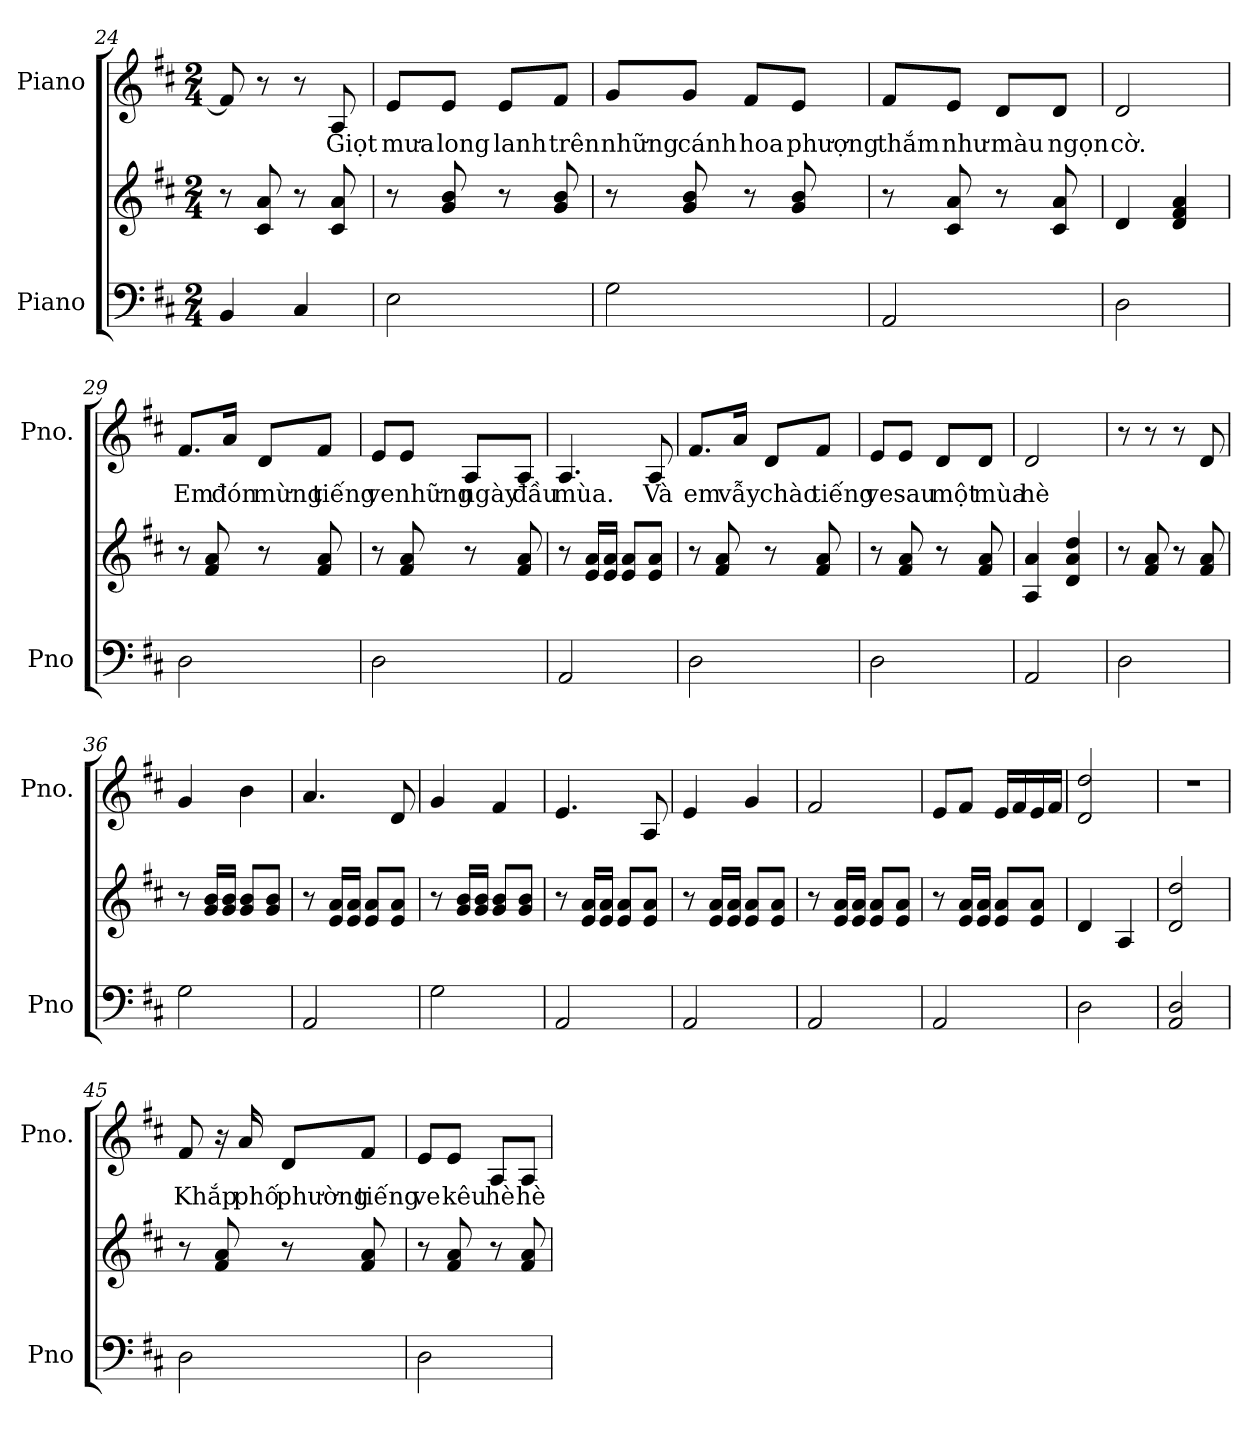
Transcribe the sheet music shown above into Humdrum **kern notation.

**kern	**kern	**kern	**text
*part2	*part2	*part1	*part1
*staff3	*staff2	*staff1	*staff1
*I"Piano	*	*I"Piano	*
*I'Pno	*	*I'Pno.	*
!!LO:LB:g=z
*clefF4	*clefG2	*clefG2	*
*k[f#c#]	*k[f#c#]	*k[f#c#]	*
*M2/4	*M2/4	*M2/4	*
=24	=24	=24	=24
4BB/	8r	8f#/]	.
.	8c#/ 8a/	8r	.
4C#/	8r	8r	.
!	!	!	!LO:LY:b
.	8c#/ 8a/	8A/	Giọt
=25	=25	=25	=25
!	!	!	!LO:LY:b
2E\	8r	8e/L	mưa
!	!	!	!LO:LY:b
.	8g/ 8b/	8e/J	long
!	!	!	!LO:LY:b
.	8r	8e/L	lanh
!	!	!	!LO:LY:b
.	8g/ 8b/	8f#/J	trên
=26	=26	=26	=26
!	!	!	!LO:LY:b
2G\	8r	8g/L	những
!	!	!	!LO:LY:b
.	8g/ 8b/	8g/J	cánh
!	!	!	!LO:LY:b
.	8r	8f#/L	hoa
!	!	!	!LO:LY:b
.	8g/ 8b/	8e/J	phượng
!!LO:LB:g=z
=27	=27	=27	=27
!	!	!	!LO:LY:b
2AA/	8r	8f#/L	thắm
!	!	!	!LO:LY:b
.	8c#/ 8a/	8e/J	như
!	!	!	!LO:LY:b
.	8r	8d/L	màu
!	!	!	!LO:LY:b
.	8c#/ 8a/	8d/J	ngọn
=28	=28	=28	=28
!	!	!	!LO:LY:b
2D\	4d/	2d/	cờ.
.	4d/ 4f#/ 4a/	.	.
=29	=29	=29	=29
!	!	!	!LO:LY:b
2D\	8r	8.f#/L	Em
.	8f#/ 8a/	.	.
!	!	!	!LO:LY:b
.	.	16a/Jk	đón
!	!	!	!LO:LY:b
.	8r	8d/L	mừng
!	!	!	!LO:LY:b
.	8f#/ 8a/	8f#/J	tiếng
=30	=30	=30	=30
!	!	!	!LO:LY:b
2D\	8r	8e/L	ve
!	!	!	!LO:LY:b
.	8f#/ 8a/	8e/J	những
!	!	!	!LO:LY:b
.	8r	8A/L	ngày
!	!	!	!LO:LY:b
.	8f#/ 8a/	8A/J	đầu
!!LO:PB:g=z
=31	=31	=31	=31
!	!	!	!LO:LY:b
2AA/	8r	4.A/	mùa.
.	16e/ 16a/LL	.	.
.	16e/ 16a/JJ	.	.
.	8e/ 8a/L	.	.
!	!	!	!LO:LY:b
.	8e/ 8a/J	8A/	Và
=32	=32	=32	=32
!	!	!	!LO:LY:b
2D\	8r	8.f#/L	em
.	8f#/ 8a/	.	.
!	!	!	!LO:LY:b
.	.	16a/Jk	vẫy
!	!	!	!LO:LY:b
.	8r	8d/L	chào
!	!	!	!LO:LY:b
.	8f#/ 8a/	8f#/J	tiếng
=33	=33	=33	=33
!	!	!	!LO:LY:b
2D\	8r	8e/L	ve
!	!	!	!LO:LY:b
.	8f#/ 8a/	8e/J	sau
!	!	!	!LO:LY:b
.	8r	8d/L	một
!	!	!	!LO:LY:b
.	8f#/ 8a/	8d/J	mùa
=34	=34	=34	=34
!	!	!	!LO:LY:b
2AA/	4A/ 4a/	2d/	hè
.	4d/ 4a/ 4dd/	.	.
=35	=35	=35	=35
2D\	8r	8r	.
.	8f#/ 8a/	8r	.
.	8r	8r	.
.	8f#/ 8a/	8d/	.
=36	=36	=36	=36
2G\	8r	4g/	.
.	16g/ 16b/LL	.	.
.	16g/ 16b/JJ	.	.
.	8g/ 8b/L	4b\	.
.	8g/ 8b/J	.	.
!!LO:LB:g=z
=37	=37	=37	=37
2AA/	8r	4.a/	.
.	16e/ 16a/LL	.	.
.	16e/ 16a/JJ	.	.
.	8e/ 8a/L	.	.
.	8e/ 8a/J	8d/	.
=38	=38	=38	=38
2G\	8r	4g/	.
.	16g/ 16b/LL	.	.
.	16g/ 16b/JJ	.	.
.	8g/ 8b/L	4f#/	.
.	8g/ 8b/J	.	.
=39	=39	=39	=39
2AA/	8r	4.e/	.
.	16e/ 16a/LL	.	.
.	16e/ 16a/JJ	.	.
.	8e/ 8a/L	.	.
.	8e/ 8a/J	8A/	.
=40	=40	=40	=40
2AA/	8r	4e/	.
.	16e/ 16a/LL	.	.
.	16e/ 16a/JJ	.	.
.	8e/ 8a/L	4g/	.
.	8e/ 8a/J	.	.
=41	=41	=41	=41
2AA/	8r	2f#/	.
.	16e/ 16a/LL	.	.
.	16e/ 16a/JJ	.	.
.	8e/ 8a/L	.	.
.	8e/ 8a/J	.	.
=42	=42	=42	=42
2AA/	8r	8e/L	.
.	16e/ 16a/LL	8f#/J	.
.	16e/ 16a/JJ	.	.
.	8e/ 8a/L	16e/LL	.
.	.	16f#/	.
.	8e/ 8a/J	16e/	.
.	.	16f#/JJ	.
=43	=43	=43	=43
2D\	4d/	2d/ 2dd/	.
.	4A/	.	.
=44	=44	=44	=44
2AA/ 2D/	2d/ 2dd/	2r	.
!!LO:LB:g=z
=45	=45	=45	=45
!	!	!	!LO:LY:b
2D\	8r	8f#/	Khắp
.	8f#/ 8a/	16r	.
!	!	!	!LO:LY:b
.	.	16a/	phố
!	!	!	!LO:LY:b
.	8r	8d/L	phường
!	!	!	!LO:LY:b
.	8f#/ 8a/	8f#/J	tiếng
=46	=46	=46	=46
!	!	!	!LO:LY:b
2D\	8r	8e/L	ve
!	!	!	!LO:LY:b
.	8f#/ 8a/	8e/J	kêu
!	!	!	!LO:LY:b
.	8r	8A/L	hè
!	!	!	!LO:LY:b
.	8f#/ 8a/	8A/J	hè
=	=	=	=
*-	*-	*-	*-
